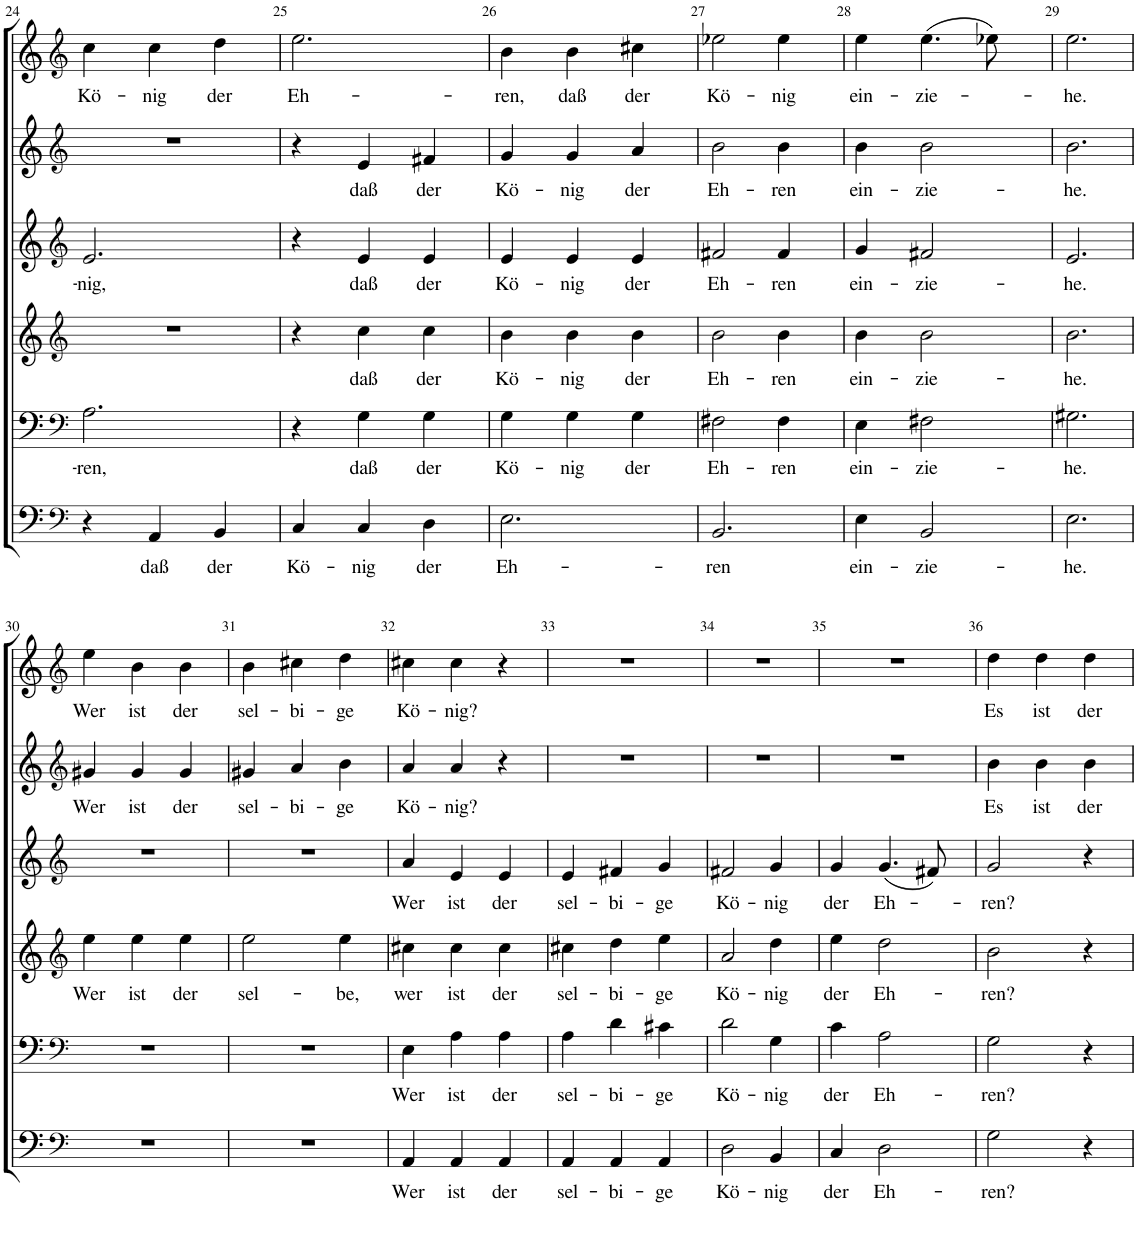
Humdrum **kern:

**kern	**text	**kern	**text	**kern	**text	**kern	**text	**kern	**text	**kern	**text
*part6	*part6	*part5	*part5	*part4	*part4	*part3	*part3	*part2	*part2	*part1	*part1
*staff6	*staff6	*staff5	*staff5	*staff4	*staff4	*staff3	*staff3	*staff2	*staff2	*staff1	*staff1
*I"2. Baß	*	*I"1. Baß	*	*I"Tenor	*	*I"Alt	*	*I"2. Sopran	*	*I"1. Sopran	*
!!LO:PB:g=z
*clefF4	*	*clefF4	*	*clefG2	*	*clefG2	*	*clefG2	*	*clefG2	*
*k[]	*	*k[]	*	*k[]	*	*k[]	*	*k[]	*	*k[]	*
*M3/4	*	*M3/4	*	*M3/4	*	*M3/4	*	*M3/4	*	*M3/4	*
=24	=24	=24	=24	=24	=24	=24	=24	=24	=24	=24	=24
!	!	!	!LO:LY:b	!	!	!	!LO:LY:b	!	!	!	!LO:LY:b
4r	.	2.A\	ren,	2.r	.	2.e/	nig,	2.r	.	4cc\	Kö-
!	!LO:LY:b	!	!	!	!	!	!	!	!	!	!LO:LY:b
4AA/	daß	.	.	.	.	.	.	.	.	4cc\	nig
!	!LO:LY:b	!	!	!	!	!	!	!	!	!	!LO:LY:b
4BB/	der	.	.	.	.	.	.	.	.	4dd\	der
=25	=25	=25	=25	=25	=25	=25	=25	=25	=25	=25	=25
!	!LO:LY:b	!	!	!	!	!	!	!	!	!	!LO:LY:b
4C/	Kö-	4r	.	4r	.	4r	.	4r	.	2.ee\	Eh-
!	!LO:LY:b	!	!LO:LY:b	!	!LO:LY:b	!	!LO:LY:b	!	!LO:LY:b	!	!
4C/	nig	4G\	daß	4cc\	daß	4e/	daß	4e/	daß	.	.
!	!LO:LY:b	!	!LO:LY:b	!	!LO:LY:b	!	!LO:LY:b	!	!LO:LY:b	!	!
4D\	der	4G\	der	4cc\	der	4e/	der	4f#X/	der	.	.
=26	=26	=26	=26	=26	=26	=26	=26	=26	=26	=26	=26
!	!LO:LY:b	!	!LO:LY:b	!	!LO:LY:b	!	!LO:LY:b	!	!LO:LY:b	!	!LO:LY:b
2.E\	Eh-	4G\	Kö-	4b\	Kö-	4e/	Kö-	4g/	Kö-	4b\	ren,
!	!	!	!LO:LY:b	!	!LO:LY:b	!	!LO:LY:b	!	!LO:LY:b	!	!LO:LY:b
.	.	4G\	nig	4b\	nig	4e/	nig	4g/	nig	4b\	daß
!	!	!	!LO:LY:b	!	!LO:LY:b	!	!LO:LY:b	!	!LO:LY:b	!	!LO:LY:b
.	.	4G\	der	4b\	der	4e/	der	4a/	der	4cc#X\	der
=27	=27	=27	=27	=27	=27	=27	=27	=27	=27	=27	=27
!	!LO:LY:b	!	!LO:LY:b	!	!LO:LY:b	!	!LO:LY:b	!	!LO:LY:b	!	!LO:LY:b
2.BB/	ren	2F#X\	Eh-	2b\	Eh-	2f#X/	Eh-	2b\	Eh-	2ee-X\	Kö-
!	!	!	!LO:LY:b	!	!LO:LY:b	!	!LO:LY:b	!	!LO:LY:b	!	!LO:LY:b
.	.	4F#\	ren	4b\	ren	4f#/	ren	4b\	ren	4ee-\	nig
=28	=28	=28	=28	=28	=28	=28	=28	=28	=28	=28	=28
!	!LO:LY:b	!	!LO:LY:b	!	!LO:LY:b	!	!LO:LY:b	!	!LO:LY:b	!	!LO:LY:b
4E\	ein-	4E\	ein-	4b\	ein-	4g/	ein-	4b\	ein-	4ee\	ein-
!	!LO:LY:b	!	!LO:LY:b	!	!LO:LY:b	!	!LO:LY:b	!	!LO:LY:b	!	!LO:LY:b
2BB/	zie-	2F#X\	zie-	2b\	zie-	2f#X/	zie-	2b\	zie-	(4.ee\	zie-
.	.	.	.	.	.	.	.	.	.	8ee-X\)	.
=29	=29	=29	=29	=29	=29	=29	=29	=29	=29	=29	=29
!	!LO:LY:b	!	!LO:LY:b	!	!LO:LY:b	!	!LO:LY:b	!	!LO:LY:b	!	!LO:LY:b
2.E\	he.	2.G#X\	he.	2.b\	he.	2.e/	he.	2.b\	he.	2.ee\	he.
!!LO:LB:g=z
=30	=30	=30	=30	=30	=30	=30	=30	=30	=30	=30	=30
*clefF4	*	*clefF4	*	*clefG2	*	*clefG2	*	*clefG2	*	*clefG2	*
!	!	!	!	!	!LO:LY:b	!	!	!	!LO:LY:b	!	!LO:LY:b
2.r	.	2.r	.	4ee\	Wer	2.r	.	4g#X/	Wer	4ee\	Wer
!	!	!	!	!	!LO:LY:b	!	!	!	!LO:LY:b	!	!LO:LY:b
.	.	.	.	4ee\	ist	.	.	4g#/	ist	4b\	ist
!	!	!	!	!	!LO:LY:b	!	!	!	!LO:LY:b	!	!LO:LY:b
.	.	.	.	4ee\	der	.	.	4g#/	der	4b\	der
=31	=31	=31	=31	=31	=31	=31	=31	=31	=31	=31	=31
!	!	!	!	!	!LO:LY:b	!	!	!	!LO:LY:b	!	!LO:LY:b
2.r	.	2.r	.	2ee\	sel-	2.r	.	4g#X/	sel-	4b\	sel-
!	!	!	!	!	!	!	!	!	!LO:LY:b	!	!LO:LY:b
.	.	.	.	.	.	.	.	4a/	bi-	4cc#X\	bi-
!	!	!	!	!	!LO:LY:b	!	!	!	!LO:LY:b	!	!LO:LY:b
.	.	.	.	4ee\	be,	.	.	4b\	ge	4dd\	ge
=32	=32	=32	=32	=32	=32	=32	=32	=32	=32	=32	=32
!	!LO:LY:b	!	!LO:LY:b	!	!LO:LY:b	!	!LO:LY:b	!	!LO:LY:b	!	!LO:LY:b
4AA/	Wer	4E\	Wer	4cc#X\	wer	4a/	Wer	4a/	Kö-	4cc#X\	Kö-
!	!LO:LY:b	!	!LO:LY:b	!	!LO:LY:b	!	!LO:LY:b	!	!LO:LY:b	!	!LO:LY:b
4AA/	ist	4A\	ist	4cc#\	ist	4e/	ist	4a/	nig?	4cc#\	nig?
!	!LO:LY:b	!	!LO:LY:b	!	!LO:LY:b	!	!LO:LY:b	!	!	!	!
4AA/	der	4A\	der	4cc#\	der	4e/	der	4r	.	4r	.
=33	=33	=33	=33	=33	=33	=33	=33	=33	=33	=33	=33
!	!LO:LY:b	!	!LO:LY:b	!	!LO:LY:b	!	!LO:LY:b	!	!	!	!
4AA/	sel-	4A\	sel-	4cc#X\	sel-	4e/	sel-	2.r	.	2.r	.
!	!LO:LY:b	!	!LO:LY:b	!	!LO:LY:b	!	!LO:LY:b	!	!	!	!
4AA/	bi-	4d\	bi-	4dd\	bi-	4f#X/	bi-	.	.	.	.
!	!LO:LY:b	!	!LO:LY:b	!	!LO:LY:b	!	!LO:LY:b	!	!	!	!
4AA/	ge	4c#X\	ge	4ee\	ge	4g/	ge	.	.	.	.
=34	=34	=34	=34	=34	=34	=34	=34	=34	=34	=34	=34
!	!LO:LY:b	!	!LO:LY:b	!	!LO:LY:b	!	!LO:LY:b	!	!	!	!
2D\	Kö-	2d\	Kö-	2a/	Kö-	2f#X/	Kö-	2.r	.	2.r	.
!	!LO:LY:b	!	!LO:LY:b	!	!LO:LY:b	!	!LO:LY:b	!	!	!	!
4BB/	nig	4G\	nig	4dd\	nig	4g/	nig	.	.	.	.
=35	=35	=35	=35	=35	=35	=35	=35	=35	=35	=35	=35
!	!LO:LY:b	!	!LO:LY:b	!	!LO:LY:b	!	!LO:LY:b	!	!	!	!
4C/	der	4c\	der	4ee\	der	4g/	der	2.r	.	2.r	.
!	!LO:LY:b	!	!LO:LY:b	!	!LO:LY:b	!	!LO:LY:b	!	!	!	!
2D\	Eh-	2A\	Eh-	2dd\	Eh-	(4.g/	Eh-	.	.	.	.
.	.	.	.	.	.	8f#X/)	.	.	.	.	.
=36	=36	=36	=36	=36	=36	=36	=36	=36	=36	=36	=36
!	!LO:LY:b	!	!LO:LY:b	!	!LO:LY:b	!	!LO:LY:b	!	!LO:LY:b	!	!LO:LY:b
2G\	ren?	2G\	ren?	2b\	ren?	2g/	ren?	4b\	Es	4dd\	Es
!	!	!	!	!	!	!	!	!	!LO:LY:b	!	!LO:LY:b
.	.	.	.	.	.	.	.	4b\	ist	4dd\	ist
!	!	!	!	!	!	!	!	!	!LO:LY:b	!	!LO:LY:b
4r	.	4r	.	4r	.	4r	.	4b\	der	4dd\	der
=	=	=	=	=	=	=	=	=	=	=	=
*-	*-	*-	*-	*-	*-	*-	*-	*-	*-	*-	*-
